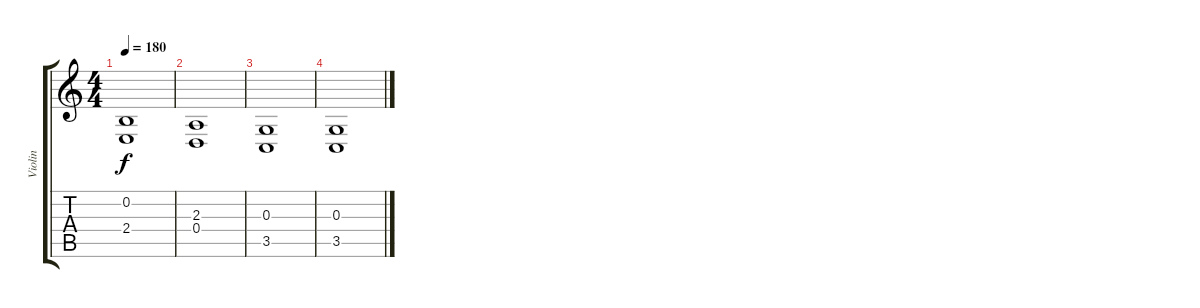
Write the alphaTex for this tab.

\track ("Violin" "Violin") {instrument violin}
\staff {score tabs}
\tuning (E4 B3 G3 D3 A2 E2) {hide}
\ts (4 4)
\tempo 180
\clef g2
\ks c
(0.2 2.4).1{dy f} |
(2.3 0.4).1 |
(0.3 3.5).1 |
(0.3 3.5).1
